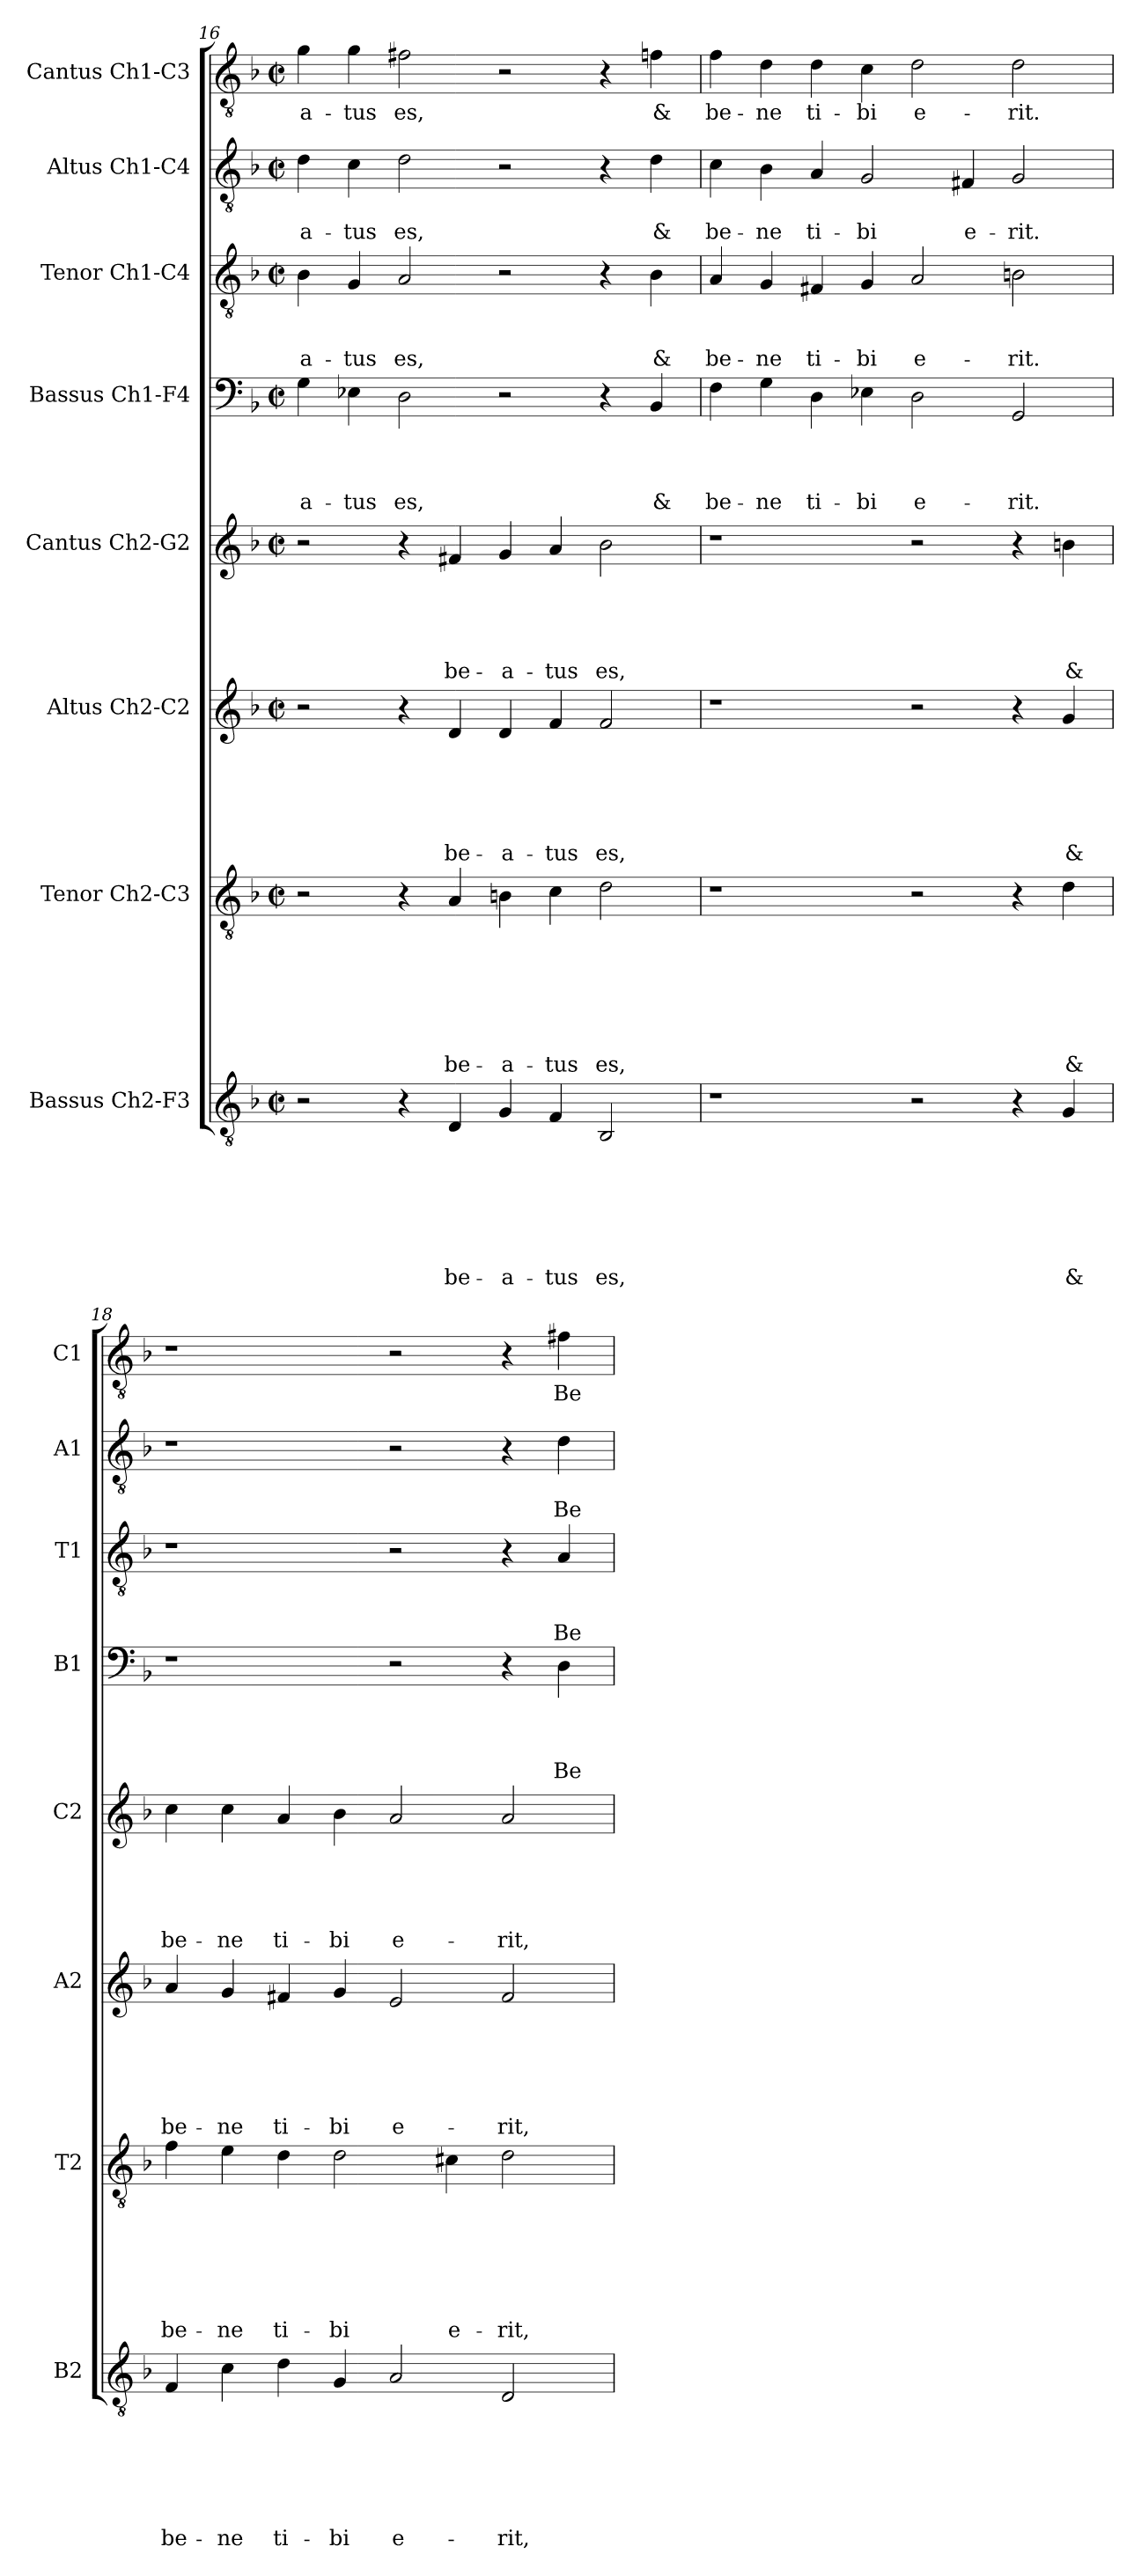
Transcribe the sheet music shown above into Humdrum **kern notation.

**kern	**text	**text	**text	**text	**text	**text	**text	**kern	**text	**text	**text	**text	**text	**text	**text	**kern	**text	**text	**text	**text	**text	**text	**kern	**text	**text	**text	**text	**text	**kern	**text	**text	**text	**text	**kern	**text	**text	**text	**kern	**text	**text	**kern	**text
*part8	*part8	*part8	*part8	*part8	*part8	*part8	*part8	*part7	*part7	*part7	*part7	*part7	*part7	*part7	*part7	*part6	*part6	*part6	*part6	*part6	*part6	*part6	*part5	*part5	*part5	*part5	*part5	*part5	*part4	*part4	*part4	*part4	*part4	*part3	*part3	*part3	*part3	*part2	*part2	*part2	*part1	*part1
*staff8	*staff8	*staff8	*staff8	*staff8	*staff8	*staff8	*staff8	*staff7	*staff7	*staff7	*staff7	*staff7	*staff7	*staff7	*staff7	*staff6	*staff6	*staff6	*staff6	*staff6	*staff6	*staff6	*staff5	*staff5	*staff5	*staff5	*staff5	*staff5	*staff4	*staff4	*staff4	*staff4	*staff4	*staff3	*staff3	*staff3	*staff3	*staff2	*staff2	*staff2	*staff1	*staff1
*I"Bassus Ch2-F3	*	*	*	*	*	*	*	*I"Tenor Ch2-C3	*	*	*	*	*	*	*	*I"Altus Ch2-C2	*	*	*	*	*	*	*I"Cantus Ch2-G2	*	*	*	*	*	*I"Bassus Ch1-F4	*	*	*	*	*I"Tenor Ch1-C4	*	*	*	*I"Altus Ch1-C4	*	*	*I"Cantus Ch1-C3	*
*I'B2	*	*	*	*	*	*	*	*I'T2	*	*	*	*	*	*	*	*I'A2	*	*	*	*	*	*	*I'C2	*	*	*	*	*	*I'B1	*	*	*	*	*I'T1	*	*	*	*I'A1	*	*	*I'C1	*
*clefGv2	*	*	*	*	*	*	*	*clefGv2	*	*	*	*	*	*	*	*clefG2	*	*	*	*	*	*	*clefG2	*	*	*	*	*	*clefF4	*	*	*	*	*clefGv2	*	*	*	*clefGv2	*	*	*clefGv2	*
*k[b-]	*	*	*	*	*	*	*	*k[b-]	*	*	*	*	*	*	*	*k[b-]	*	*	*	*	*	*	*k[b-]	*	*	*	*	*	*k[b-]	*	*	*	*	*k[b-]	*	*	*	*k[b-]	*	*	*k[b-]	*
*F:	*	*	*	*	*	*	*	*F:	*	*	*	*	*	*	*	*F:	*	*	*	*	*	*	*F:	*	*	*	*	*	*F:	*	*	*	*	*F:	*	*	*	*F:	*	*	*F:	*
*M2/2	*	*	*	*	*	*	*	*M2/2	*	*	*	*	*	*	*	*M2/2	*	*	*	*	*	*	*M2/2	*	*	*	*	*	*M2/2	*	*	*	*	*M2/2	*	*	*	*M2/2	*	*	*M2/2	*
*met(c|)	*	*	*	*	*	*	*	*met(c|)	*	*	*	*	*	*	*	*met(c|)	*	*	*	*	*	*	*met(c|)	*	*	*	*	*	*met(c|)	*	*	*	*	*met(c|)	*	*	*	*met(c|)	*	*	*met(c|)	*
=16	=16	=16	=16	=16	=16	=16	=16	=16	=16	=16	=16	=16	=16	=16	=16	=16	=16	=16	=16	=16	=16	=16	=16	=16	=16	=16	=16	=16	=16	=16	=16	=16	=16	=16	=16	=16	=16	=16	=16	=16	=16	=16
!	!	!	!	!	!	!	!	!	!	!	!	!	!	!	!	!	!	!	!	!	!	!	!	!	!	!	!	!	!	!	!	!	!LO:LY:b	!	!	!	!LO:LY:b	!	!	!LO:LY:b	!	!LO:LY:b
2r	.	.	.	.	.	.	.	2r	.	.	.	.	.	.	.	2r	.	.	.	.	.	.	2r	.	.	.	.	.	4G\	.	.	.	-a-	4B-\	.	.	-a-	4d\	.	-a-	4g\	-a-
!	!	!	!	!	!	!	!	!	!	!	!	!	!	!	!	!	!	!	!	!	!	!	!	!	!	!	!	!	!	!	!	!	!LO:LY:b	!	!	!	!LO:LY:b	!	!	!LO:LY:b	!	!LO:LY:b
.	.	.	.	.	.	.	.	.	.	.	.	.	.	.	.	.	.	.	.	.	.	.	.	.	.	.	.	.	4E-X\	.	.	.	-tus	4G/	.	.	-tus	4c\	.	-tus	4g\	-tus
!	!	!	!	!	!	!	!	!	!	!	!	!	!	!	!	!	!	!	!	!	!	!	!	!	!	!	!	!	!	!	!	!	!LO:LY:b	!	!	!	!LO:LY:b	!	!	!LO:LY:b	!	!LO:LY:b
4r	.	.	.	.	.	.	.	4r	.	.	.	.	.	.	.	4r	.	.	.	.	.	.	4r	.	.	.	.	.	2D\	.	.	.	es,	2A/	.	.	es,	2d\	.	es,	2f#X\	es,
!	!	!	!	!	!	!	!LO:LY:b	!	!	!	!	!	!	!	!LO:LY:b	!	!	!	!	!	!	!LO:LY:b	!	!	!	!	!	!LO:LY:b	!	!	!	!	!	!	!	!	!	!	!	!	!	!
4D/	.	.	.	.	.	.	be-	4A/	.	.	.	.	.	.	be-	4d/	.	.	.	.	.	be-	4f#X/	.	.	.	.	be-	.	.	.	.	.	.	.	.	.	.	.	.	.	.
!	!	!	!	!	!	!	!LO:LY:b	!	!	!	!	!	!	!	!LO:LY:b	!	!	!	!	!	!	!LO:LY:b	!	!	!	!	!	!LO:LY:b	!	!	!	!	!	!	!	!	!	!	!	!	!	!
4G/	.	.	.	.	.	.	-a-	4Bn\	.	.	.	.	.	.	-a-	4d/	.	.	.	.	.	-a-	4g/	.	.	.	.	-a-	2r	.	.	.	.	2r	.	.	.	2r	.	.	2r	.
!	!	!	!	!	!	!	!LO:LY:b	!	!	!	!	!	!	!	!LO:LY:b	!	!	!	!	!	!	!LO:LY:b	!	!	!	!	!	!LO:LY:b	!	!	!	!	!	!	!	!	!	!	!	!	!	!
4F/	.	.	.	.	.	.	-tus	4c\	.	.	.	.	.	.	-tus	4f/	.	.	.	.	.	-tus	4a/	.	.	.	.	-tus	.	.	.	.	.	.	.	.	.	.	.	.	.	.
!	!	!	!	!	!	!	!LO:LY:b	!	!	!	!	!	!	!	!LO:LY:b	!	!	!	!	!	!	!LO:LY:b	!	!	!	!	!	!LO:LY:b	!	!	!	!	!	!	!	!	!	!	!	!	!	!
2BB-/	.	.	.	.	.	.	es,	2d\	.	.	.	.	.	.	es,	2f/	.	.	.	.	.	es,	2b-\	.	.	.	.	es,	4r	.	.	.	.	4r	.	.	.	4r	.	.	4r	.
!	!	!	!	!	!	!	!	!	!	!	!	!	!	!	!	!	!	!	!	!	!	!	!	!	!	!	!	!	!	!	!	!	!LO:LY:b	!	!	!	!LO:LY:b	!	!	!LO:LY:b	!	!LO:LY:b
.	.	.	.	.	.	.	.	.	.	.	.	.	.	.	.	.	.	.	.	.	.	.	.	.	.	.	.	.	4BB-/	.	.	.	&	4B-\	.	.	&	4d\	.	&	4fn\	&
=17	=17	=17	=17	=17	=17	=17	=17	=17	=17	=17	=17	=17	=17	=17	=17	=17	=17	=17	=17	=17	=17	=17	=17	=17	=17	=17	=17	=17	=17	=17	=17	=17	=17	=17	=17	=17	=17	=17	=17	=17	=17	=17
!	!	!	!	!	!	!	!	!	!	!	!	!	!	!	!	!	!	!	!	!	!	!	!	!	!	!	!	!	!	!	!	!	!LO:LY:b	!	!	!	!LO:LY:b	!	!	!LO:LY:b	!	!LO:LY:b
1r	.	.	.	.	.	.	.	1r	.	.	.	.	.	.	.	1r	.	.	.	.	.	.	1r	.	.	.	.	.	4F\	.	.	.	be-	4A/	.	.	be-	4c\	.	be-	4f\	be-
!	!	!	!	!	!	!	!	!	!	!	!	!	!	!	!	!	!	!	!	!	!	!	!	!	!	!	!	!	!	!	!	!	!LO:LY:b	!	!	!	!LO:LY:b	!	!	!LO:LY:b	!	!LO:LY:b
.	.	.	.	.	.	.	.	.	.	.	.	.	.	.	.	.	.	.	.	.	.	.	.	.	.	.	.	.	4G\	.	.	.	-ne	4G/	.	.	-ne	4B-\	.	-ne	4d\	-ne
!	!	!	!	!	!	!	!	!	!	!	!	!	!	!	!	!	!	!	!	!	!	!	!	!	!	!	!	!	!	!	!	!	!LO:LY:b	!	!	!	!LO:LY:b	!	!	!LO:LY:b	!	!LO:LY:b
.	.	.	.	.	.	.	.	.	.	.	.	.	.	.	.	.	.	.	.	.	.	.	.	.	.	.	.	.	4D\	.	.	.	ti-	4F#X/	.	.	ti-	4A/	.	ti-	4d\	ti-
!	!	!	!	!	!	!	!	!	!	!	!	!	!	!	!	!	!	!	!	!	!	!	!	!	!	!	!	!	!	!	!	!	!LO:LY:b	!	!	!	!LO:LY:b	!	!	!LO:LY:b	!	!LO:LY:b
.	.	.	.	.	.	.	.	.	.	.	.	.	.	.	.	.	.	.	.	.	.	.	.	.	.	.	.	.	4E-X\	.	.	.	-bi	4G/	.	.	-bi	2G/	.	-bi	4c\	-bi
!	!	!	!	!	!	!	!	!	!	!	!	!	!	!	!	!	!	!	!	!	!	!	!	!	!	!	!	!	!	!	!	!	!LO:LY:b	!	!	!	!LO:LY:b	!	!	!	!	!LO:LY:b
2r	.	.	.	.	.	.	.	2r	.	.	.	.	.	.	.	2r	.	.	.	.	.	.	2r	.	.	.	.	.	2D\	.	.	.	e-	2A/	.	.	e-	.	.	.	2d\	e-
!	!	!	!	!	!	!	!	!	!	!	!	!	!	!	!	!	!	!	!	!	!	!	!	!	!	!	!	!	!	!	!	!	!	!	!	!	!	!	!	!LO:LY:b	!	!
.	.	.	.	.	.	.	.	.	.	.	.	.	.	.	.	.	.	.	.	.	.	.	.	.	.	.	.	.	.	.	.	.	.	.	.	.	.	4F#X/	.	e-	.	.
!	!	!	!	!	!	!	!	!	!	!	!	!	!	!	!	!	!	!	!	!	!	!	!	!	!	!	!	!	!	!	!	!	!LO:LY:b	!	!	!	!LO:LY:b	!	!	!LO:LY:b	!	!LO:LY:b
4r	.	.	.	.	.	.	.	4r	.	.	.	.	.	.	.	4r	.	.	.	.	.	.	4r	.	.	.	.	.	2GG/	.	.	.	-rit.	2Bn\	.	.	-rit.	2G/	.	-rit.	2d\	-rit.
!	!	!	!	!	!	!	!LO:LY:b	!	!	!	!	!	!	!	!LO:LY:b	!	!	!	!	!	!	!LO:LY:b	!	!	!	!	!	!LO:LY:b	!	!	!	!	!	!	!	!	!	!	!	!	!	!
4G/	.	.	.	.	.	.	&	4d\	.	.	.	.	.	.	&	4g/	.	.	.	.	.	&	4bn\	.	.	.	.	&	.	.	.	.	.	.	.	.	.	.	.	.	.	.
!!LO:PB:g=z
=18	=18	=18	=18	=18	=18	=18	=18	=18	=18	=18	=18	=18	=18	=18	=18	=18	=18	=18	=18	=18	=18	=18	=18	=18	=18	=18	=18	=18	=18	=18	=18	=18	=18	=18	=18	=18	=18	=18	=18	=18	=18	=18
!	!	!	!	!	!	!	!LO:LY:b	!	!	!	!	!	!	!	!LO:LY:b	!	!	!	!	!	!	!LO:LY:b	!	!	!	!	!	!LO:LY:b	!	!	!	!	!	!	!	!	!	!	!	!	!	!
4F/	.	.	.	.	.	.	be-	4f\	.	.	.	.	.	.	be-	4a/	.	.	.	.	.	be-	4cc\	.	.	.	.	be-	1r	.	.	.	.	1r	.	.	.	1r	.	.	1r	.
!	!	!	!	!	!	!	!LO:LY:b	!	!	!	!	!	!	!	!LO:LY:b	!	!	!	!	!	!	!LO:LY:b	!	!	!	!	!	!LO:LY:b	!	!	!	!	!	!	!	!	!	!	!	!	!	!
4c\	.	.	.	.	.	.	-ne	4e\	.	.	.	.	.	.	-ne	4g/	.	.	.	.	.	-ne	4cc\	.	.	.	.	-ne	.	.	.	.	.	.	.	.	.	.	.	.	.	.
!	!	!	!	!	!	!	!LO:LY:b	!	!	!	!	!	!	!	!LO:LY:b	!	!	!	!	!	!	!LO:LY:b	!	!	!	!	!	!LO:LY:b	!	!	!	!	!	!	!	!	!	!	!	!	!	!
4d\	.	.	.	.	.	.	ti-	4d\	.	.	.	.	.	.	ti-	4f#X/	.	.	.	.	.	ti-	4a/	.	.	.	.	ti-	.	.	.	.	.	.	.	.	.	.	.	.	.	.
!	!	!	!	!	!	!	!LO:LY:b	!	!	!	!	!	!	!	!LO:LY:b	!	!	!	!	!	!	!LO:LY:b	!	!	!	!	!	!LO:LY:b	!	!	!	!	!	!	!	!	!	!	!	!	!	!
4G/	.	.	.	.	.	.	-bi	2d\	.	.	.	.	.	.	-bi	4g/	.	.	.	.	.	-bi	4b-\	.	.	.	.	-bi	.	.	.	.	.	.	.	.	.	.	.	.	.	.
!	!	!	!	!	!	!	!LO:LY:b	!	!	!	!	!	!	!	!	!	!	!	!	!	!	!LO:LY:b	!	!	!	!	!	!LO:LY:b	!	!	!	!	!	!	!	!	!	!	!	!	!	!
2A/	.	.	.	.	.	.	e-	.	.	.	.	.	.	.	.	2e/	.	.	.	.	.	e-	2a/	.	.	.	.	e-	2r	.	.	.	.	2r	.	.	.	2r	.	.	2r	.
!	!	!	!	!	!	!	!	!	!	!	!	!	!	!	!LO:LY:b	!	!	!	!	!	!	!	!	!	!	!	!	!	!	!	!	!	!	!	!	!	!	!	!	!	!	!
.	.	.	.	.	.	.	.	4c#X\	.	.	.	.	.	.	e-	.	.	.	.	.	.	.	.	.	.	.	.	.	.	.	.	.	.	.	.	.	.	.	.	.	.	.
!	!	!	!	!	!	!	!LO:LY:b	!	!	!	!	!	!	!	!LO:LY:b	!	!	!	!	!	!	!LO:LY:b	!	!	!	!	!	!LO:LY:b	!	!	!	!	!	!	!	!	!	!	!	!	!	!
2D/	.	.	.	.	.	.	-rit,	2d\	.	.	.	.	.	.	-rit,	2f#/	.	.	.	.	.	-rit,	2a/	.	.	.	.	-rit,	4r	.	.	.	.	4r	.	.	.	4r	.	.	4r	.
!	!	!	!	!	!	!	!	!	!	!	!	!	!	!	!	!	!	!	!	!	!	!	!	!	!	!	!	!	!	!	!	!	!LO:LY:b	!	!	!	!LO:LY:b	!	!	!LO:LY:b	!	!LO:LY:b
.	.	.	.	.	.	.	.	.	.	.	.	.	.	.	.	.	.	.	.	.	.	.	.	.	.	.	.	.	4D\	.	.	.	Be-	4A/	.	.	Be-	4d\	.	Be-	4f#X\	Be-
=	=	=	=	=	=	=	=	=	=	=	=	=	=	=	=	=	=	=	=	=	=	=	=	=	=	=	=	=	=	=	=	=	=	=	=	=	=	=	=	=	=	=
*-	*-	*-	*-	*-	*-	*-	*-	*-	*-	*-	*-	*-	*-	*-	*-	*-	*-	*-	*-	*-	*-	*-	*-	*-	*-	*-	*-	*-	*-	*-	*-	*-	*-	*-	*-	*-	*-	*-	*-	*-	*-	*-
